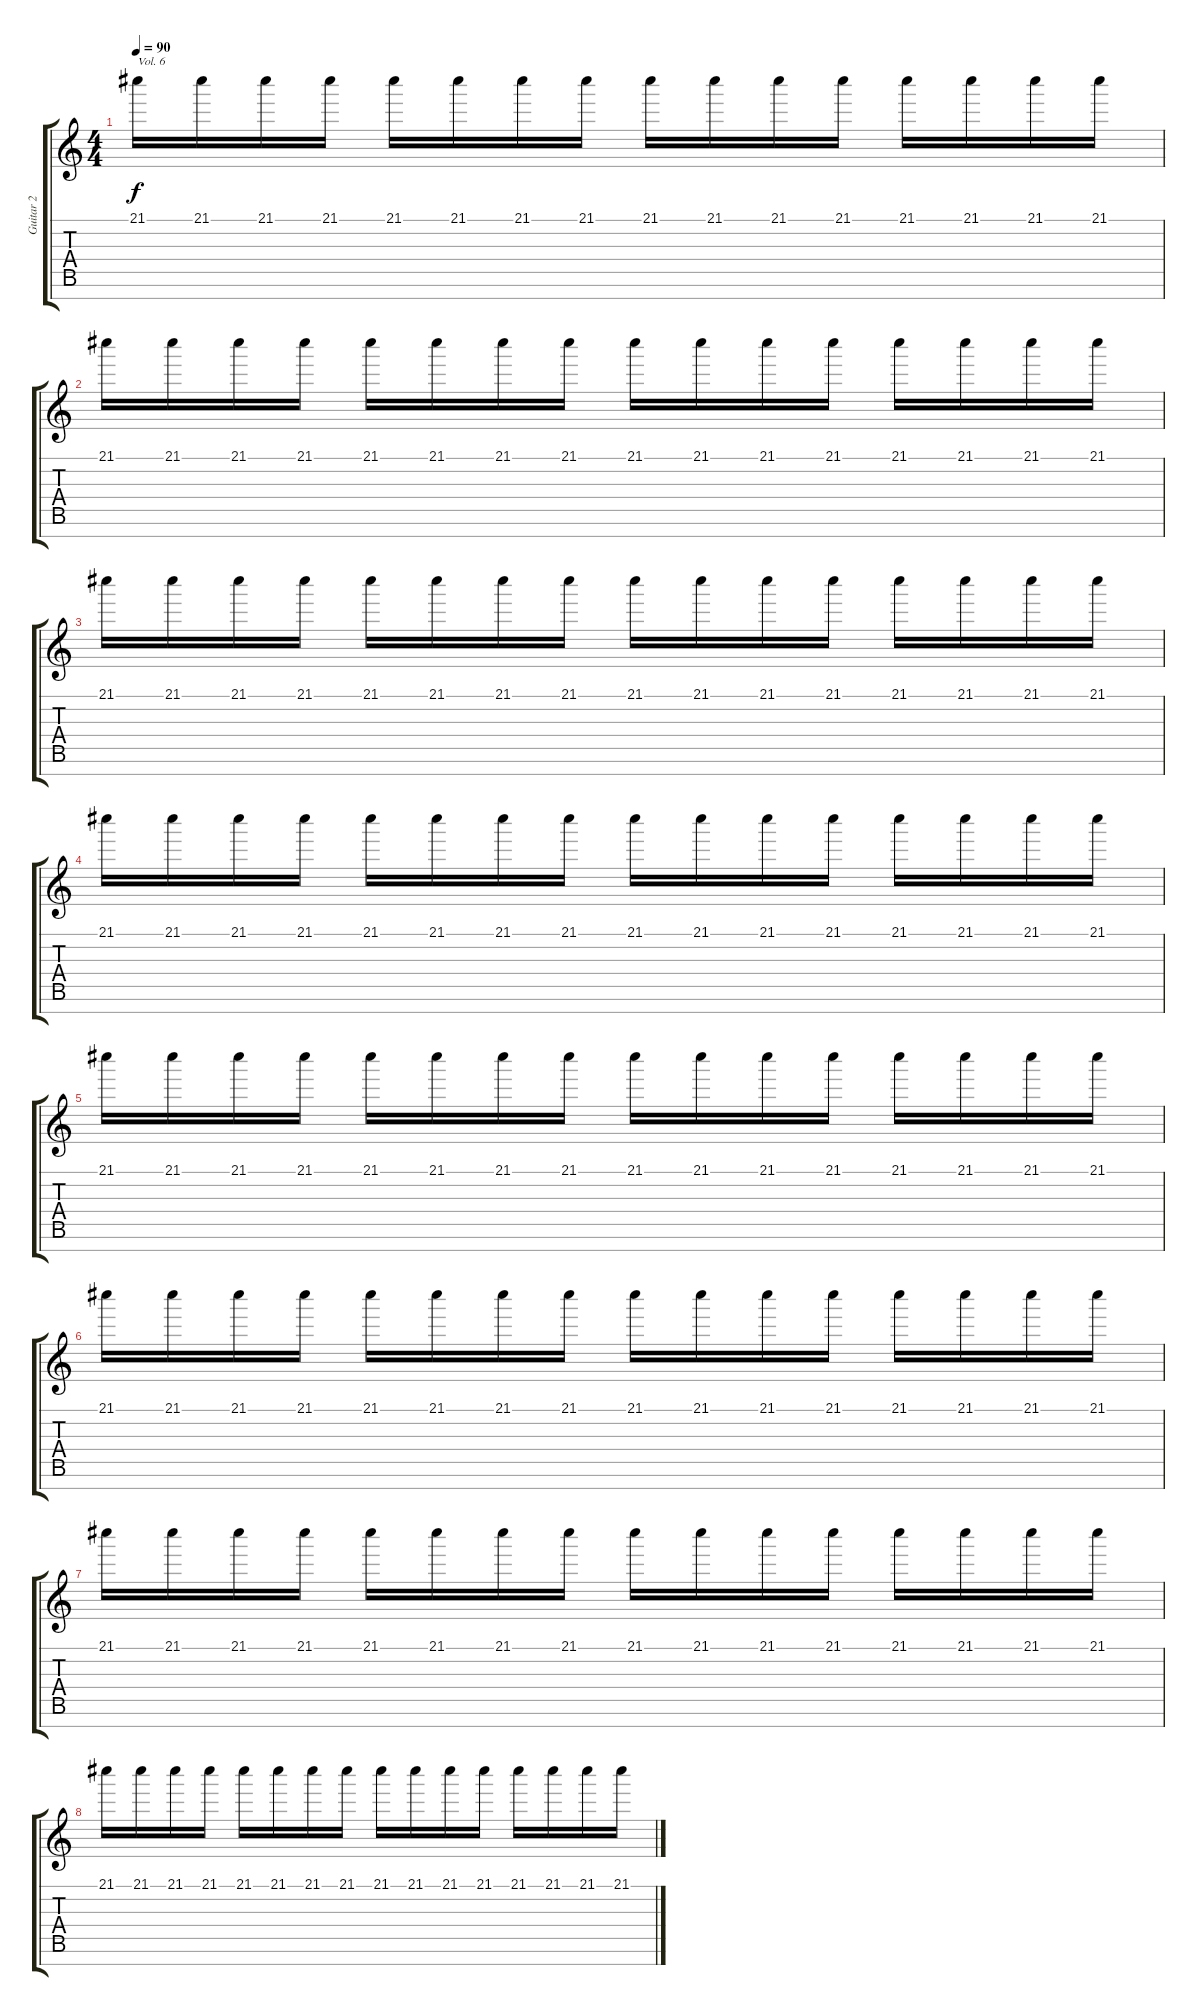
\track ("Guitar 2" "Guitar 2") {instrument distortionguitar}
\staff {score tabs}
\tuning (E4 B3 G3 D3 A2 E2 B1) {hide}
\ts (4 4)
\tempo 90
\clef g2
\ks c
21.1.16{txt "Vol. 6" dy f volume 6} 21.1.16 21.1.16 21.1.16 21.1.16 21.1.16 21.1.16 21.1.16 21.1.16 21.1.16 21.1.16 21.1.16 21.1.16 21.1.16 21.1.16 21.1.16 |
21.1.16 21.1.16 21.1.16 21.1.16 21.1.16 21.1.16 21.1.16 21.1.16 21.1.16 21.1.16 21.1.16 21.1.16 21.1.16 21.1.16 21.1.16 21.1.16 |
21.1.16 21.1.16 21.1.16 21.1.16 21.1.16 21.1.16 21.1.16 21.1.16 21.1.16 21.1.16 21.1.16 21.1.16 21.1.16 21.1.16 21.1.16 21.1.16 |
21.1.16 21.1.16 21.1.16 21.1.16 21.1.16 21.1.16 21.1.16 21.1.16 21.1.16 21.1.16 21.1.16 21.1.16 21.1.16 21.1.16 21.1.16 21.1.16 |
21.1.16 21.1.16 21.1.16 21.1.16 21.1.16 21.1.16 21.1.16 21.1.16 21.1.16 21.1.16 21.1.16 21.1.16 21.1.16 21.1.16 21.1.16 21.1.16 |
21.1.16 21.1.16 21.1.16 21.1.16 21.1.16 21.1.16 21.1.16 21.1.16 21.1.16 21.1.16 21.1.16 21.1.16 21.1.16 21.1.16 21.1.16 21.1.16 |
21.1.16 21.1.16 21.1.16 21.1.16 21.1.16 21.1.16 21.1.16 21.1.16 21.1.16 21.1.16 21.1.16 21.1.16 21.1.16 21.1.16 21.1.16 21.1.16 |
21.1.16 21.1.16 21.1.16 21.1.16 21.1.16 21.1.16 21.1.16 21.1.16 21.1.16 21.1.16 21.1.16 21.1.16 21.1.16 21.1.16 21.1.16 21.1.16
